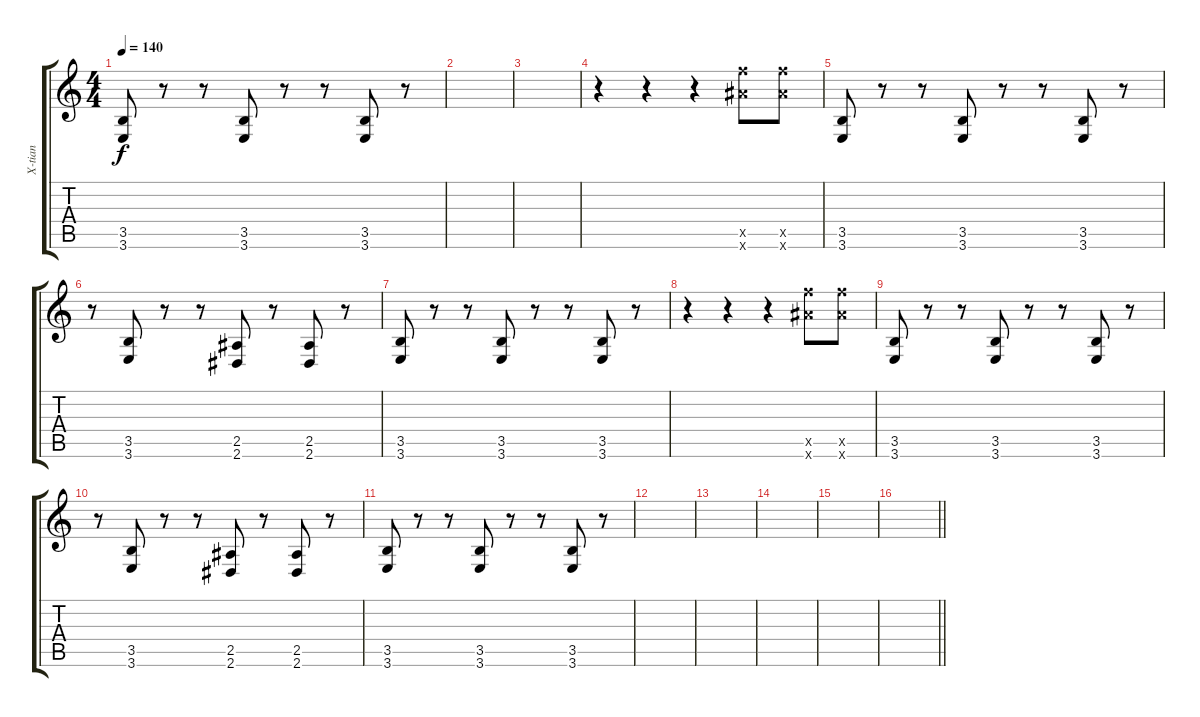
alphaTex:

\track ("X-tian" "X-tian") {instrument distortionguitar}
\staff {score tabs}
\tuning (Eb4 Bb3 Gb3 Db3 Ab2 Db2) {hide}
\ts (4 4)
\tempo 140
\clef g2
\ks c
(3.5 3.6).8{dy f} r.8 r.8 (3.5 3.6).8 r.8 r.8 (3.5 3.6).8 r.8 |
|
|
r.4 r.4 r.4 (21.5{x} 21.6{x}).8 (21.5{x} 21.6{x}).8 |
(3.5 3.6).8 r.8 r.8 (3.5 3.6).8 r.8 r.8 (3.5 3.6).8 r.8 |
r.8 (3.5 3.6).8 r.8 r.8 (2.5 2.6).8 r.8 (2.5 2.6).8 r.8 |
(3.5 3.6).8 r.8 r.8 (3.5 3.6).8 r.8 r.8 (3.5 3.6).8 r.8 |
r.4 r.4 r.4 (21.5{x} 21.6{x}).8 (21.5{x} 21.6{x}).8 |
(3.5 3.6).8 r.8 r.8 (3.5 3.6).8 r.8 r.8 (3.5 3.6).8 r.8 |
r.8 (3.5 3.6).8 r.8 r.8 (2.5 2.6).8 r.8 (2.5 2.6).8 r.8 |
(3.5 3.6).8 r.8 r.8 (3.5 3.6).8 r.8 r.8 (3.5 3.6).8 r.8 |
|
|
|
|
\barLineRight lightlight
